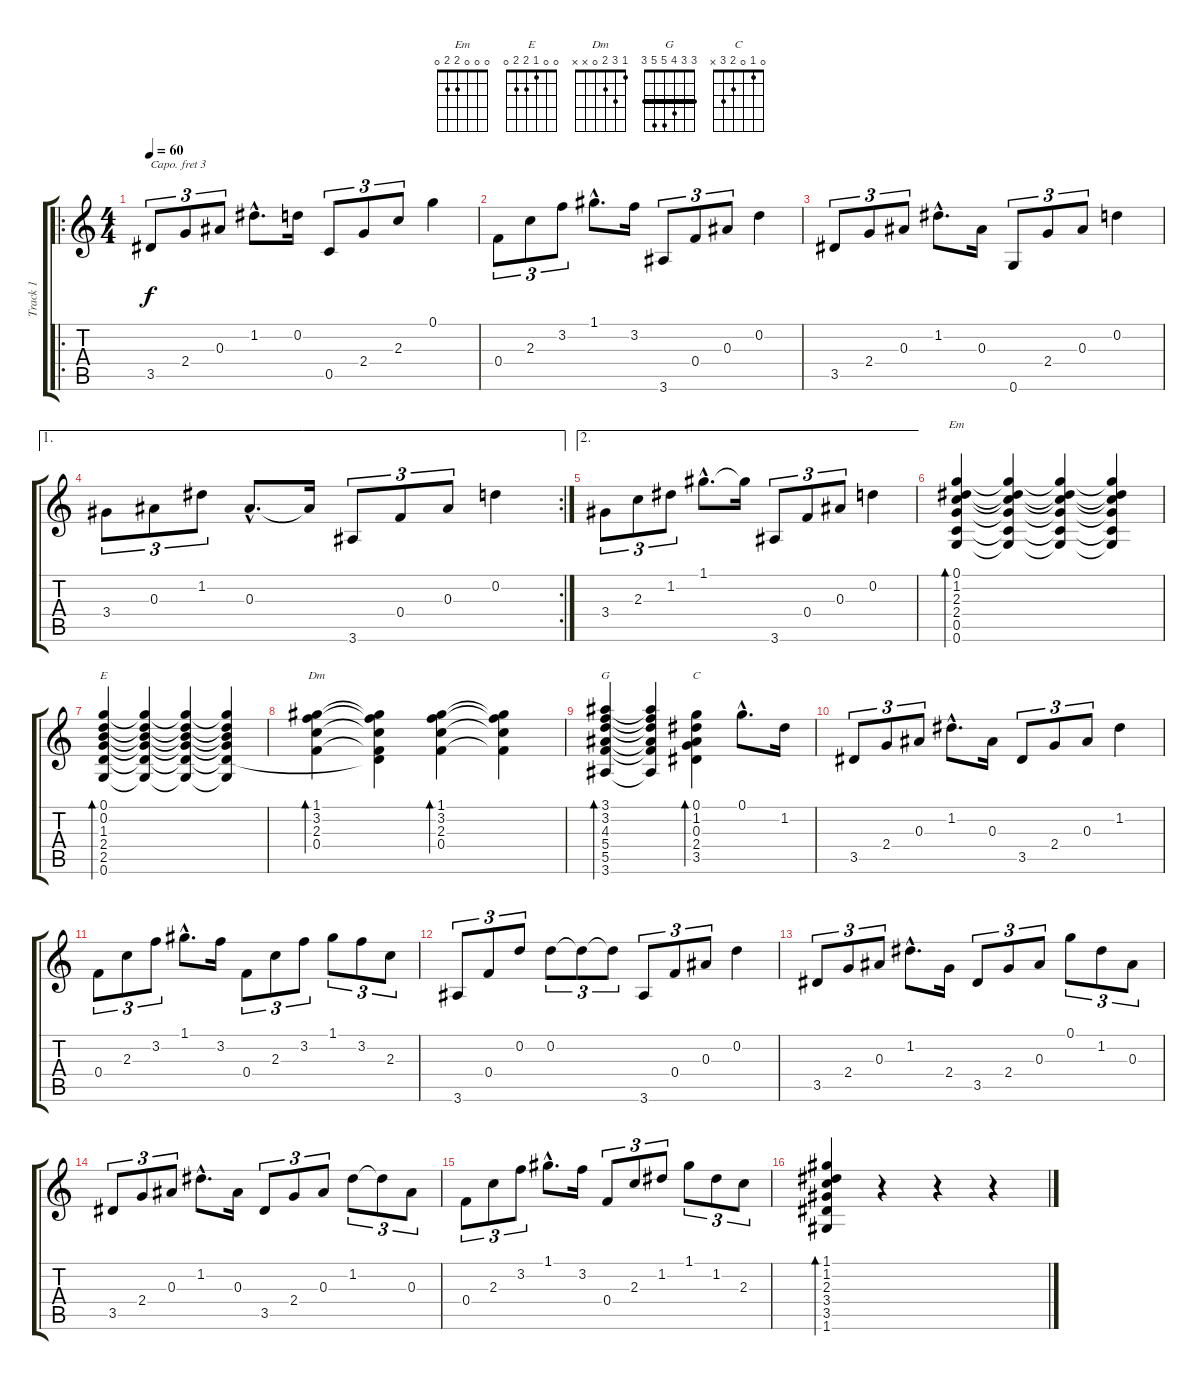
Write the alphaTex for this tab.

\track ("Track 1" "Track 1") {instrument acousticguitarsteel}
\staff {score tabs}
\capo 3
\tuning (E4 B3 G3 D3 A2 E2) {hide}
\chord ("Em" 0 0 0 2 2 0)
\chord ("E" 0 0 1 2 2 0)
\chord ("Dm" 1 3 2 0 x x)
\chord ("G" 3 3 4 5 5 3) {barre 3}
\chord ("C" 0 1 0 2 3 x)
\ro
\ts (4 4)
\tempo 60
\clef g2
\ks c
3.5.8{tu (3 2) dy f instrument acousticguitarsteel} 2.4.8{tu (3 2)} 0.3.8{tu (3 2)} 1.2{hac}.8{d} 0.2.16 0.5.8{tu (3 2)} 2.4.8{tu (3 2)} 2.3.8{tu (3 2)} 0.1.4 |
0.4.8{tu (3 2)} 2.3.8{tu (3 2)} 3.2.8{tu (3 2)} 1.1{hac}.8{d} 3.2.16 3.6.8{tu (3 2)} 0.4.8{tu (3 2)} 0.3.8{tu (3 2)} 0.2.4 |
3.5.8{tu (3 2)} 2.4.8{tu (3 2)} 0.3.8{tu (3 2)} 1.2{hac}.8{d} 0.3.16 0.6.8{tu (3 2)} 2.4.8{tu (3 2)} 0.3.8{tu (3 2)} 0.2.4 |
\ae 1
\rc 2
3.4.8{tu (3 2)} 0.3.8{tu (3 2)} 1.2.8{tu (3 2)} 0.3{hac}.8{d} 0.3{t}.16 3.6.8{tu (3 2)} 0.4.8{tu (3 2)} 0.3.8{tu (3 2)} 0.2.4 |
\ae 2
3.4.8{tu (3 2)} 2.3.8{tu (3 2)} 1.2.8{tu (3 2)} 1.1{hac}.8{d} 1.1{t}.16 3.6.8{tu (3 2)} 0.4.8{tu (3 2)} 0.3.8{tu (3 2)} 0.2.4 |
(0.1 1.2 2.3 2.4 0.5 0.6).4{bd 120 ch "Em"} (0.1{t} 1.2{t} 2.3{t} 2.4{t} 0.5{t} 0.6{t}).4 (0.1{t} 1.2{t} 2.3{t} 2.4{t} 0.5{t} 0.6{t}).4 (0.1{t} 1.2{t} 2.3{t} 2.4{t} 0.5{t} 0.6{t}).4 |
(0.1 0.2 1.3 2.4 2.5 0.6).4{bd 120 ch "E"} (0.1{t} 0.2{t} 1.3{t} 2.4{t} 2.5{t} 0.6{t}).4 (0.1{t} 0.2{t} 1.3{t} 2.4{t} 2.5{t} 0.6{t}).4 (0.1{t} 0.2{t} 1.3{t} 2.4{t} 2.5{t} 0.6{t}).4 |
(1.1 3.2 2.3 0.4).4{bd 120 ch "Dm"} (1.1{t} 3.2{t} 2.3{t} 0.4{t} 2.5{t}).4 (1.1 3.2 2.3 0.4).4{bd 120} (1.1{t} 3.2{t} 2.3{t} 0.4{t}).4 |
(3.1 3.2 4.3 5.4 5.5 3.6).4{bd 120 ch "G"} (3.1{t} 3.2{t} 4.3{t} 5.4{t} 5.5{t} 3.6{t}).4 (0.1 1.2 0.3 2.4 3.5).4{bd 120 ch "C"} 0.1{hac}.8{d} 1.2.16 |
3.5.8{tu (3 2)} 2.4.8{tu (3 2)} 0.3.8{tu (3 2)} 1.2{hac}.8{d} 0.3.16 3.5.8{tu (3 2)} 2.4.8{tu (3 2)} 0.3.8{tu (3 2)} 1.2.4 |
0.4.8{tu (3 2)} 2.3.8{tu (3 2)} 3.2.8{tu (3 2)} 1.1{hac}.8{d} 3.2.16 0.4.8{tu (3 2)} 2.3.8{tu (3 2)} 3.2.8{tu (3 2)} 1.1.8{tu (3 2)} 3.2.8{tu (3 2)} 2.3.8{tu (3 2)} |
3.6.8{tu (3 2)} 0.4.8{tu (3 2)} 0.2.8{tu (3 2)} 0.2.8{tu (3 2)} 0.2{t}.8{tu (3 2)} 0.2{t}.8{tu (3 2)} 3.6.8{tu (3 2)} 0.4.8{tu (3 2)} 0.3.8{tu (3 2)} 0.2.4 |
3.5.8{tu (3 2)} 2.4.8{tu (3 2)} 0.3.8{tu (3 2)} 1.2{hac}.8{d} 2.4.16 3.5.8{tu (3 2)} 2.4.8{tu (3 2)} 0.3.8{tu (3 2)} 0.1.8{tu (3 2)} 1.2.8{tu (3 2)} 0.3.8{tu (3 2)} |
3.5.8{tu (3 2)} 2.4.8{tu (3 2)} 0.3.8{tu (3 2)} 1.2{hac}.8{d} 0.3.16 3.5.8{tu (3 2)} 2.4.8{tu (3 2)} 0.3.8{tu (3 2)} 1.2.8{tu (3 2)} 1.2{t}.8{tu (3 2)} 0.3.8{tu (3 2)} |
0.4.8{tu (3 2)} 2.3.8{tu (3 2)} 3.2.8{tu (3 2)} 1.1{hac}.8{d} 3.2.16 0.4.8{tu (3 2)} 2.3.8{tu (3 2)} 1.2.8{tu (3 2)} 1.1.8{tu (3 2)} 1.2.8{tu (3 2)} 2.3.8{tu (3 2)} |
(1.1 1.2 2.3 3.4 3.5 1.6).4{bd 120} r.4 r.4 r.4
